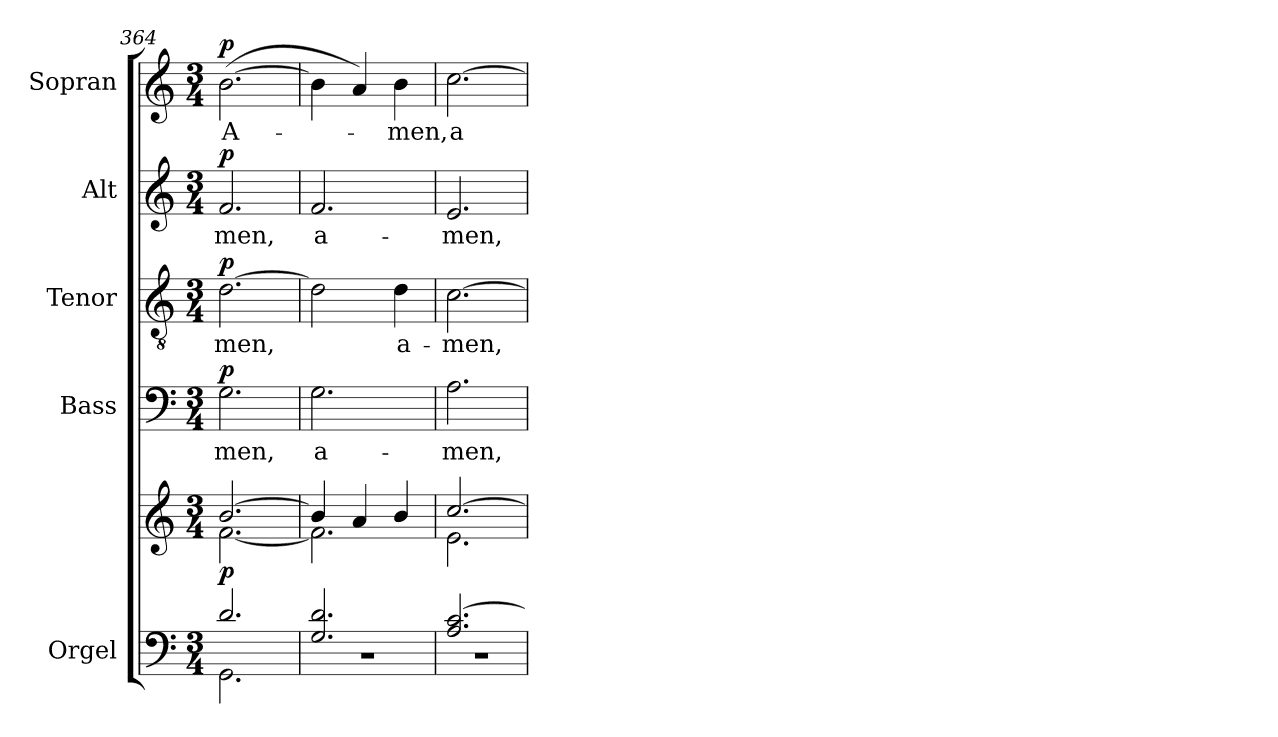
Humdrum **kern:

**kern	**kern	**dynam	**kern	**text	**dynam	**kern	**text	**dynam	**kern	**text	**dynam	**kern	**text	**dynam
*part5	*part5	*part5	*part4	*part4	*part4	*part3	*part3	*part3	*part2	*part2	*part2	*part1	*part1	*part1
*staff6	*staff5	*staff5/6	*staff4	*staff4	*staff4	*staff3	*staff3	*staff3	*staff2	*staff2	*staff2	*staff1	*staff1	*staff1
*I"Orgel	*	*	*I"Bass	*	*	*I"Tenor	*	*	*I"Alt	*	*	*I"Sopran	*	*
*I'Org.	*	*	*I'B.	*	*	*I'T.	*	*	*I'A.	*	*	*I'S.	*	*
*clefF4	*clefG2	*	*clefF4	*	*	*clefGv2	*	*	*clefG2	*	*	*clefG2	*	*
*k[]	*k[]	*	*k[]	*	*	*k[]	*	*	*k[]	*	*	*k[]	*	*
*C:	*C:	*	*C:	*	*	*C:	*	*	*C:	*	*	*C:	*	*
*M3/4	*M3/4	*	*M3/4	*	*	*M3/4	*	*	*M3/4	*	*	*M3/4	*	*
=364	=364	=364	=364	=364	=364	=364	=364	=364	=364	=364	=364	=364	=364	=364
*^	*^	*	*	*	*	*	*	*	*	*	*	*	*	*
!	!	!	!	!LO:DY:b	!	!LO:LY:b	!LO:DY:a	!	!LO:LY:b	!LO:DY:a	!	!LO:LY:b	!LO:DY:a	!	!LO:LY:b	!LO:DY:a
2.d/	2.GG\	[>2.b/	[<2.f\	p	2.G\	-men,	p	[2.d\	-men,	p	2.f/	-men,	p	(>[2.b\	A-	p
=365	=365	=365	=365	=365	=365	=365	=365	=365	=365	=365	=365	=365	=365	=365	=365	=365
!	!LO:N:vis=1	!	!	!	!	!LO:LY:b	!	!	!	!	!	!LO:LY:b	!	!	!	!
2.G/ 2.d/	2.r	4b/]	2.f\]	.	2.G\	a-	.	2d\]	.	.	2.f/	a-	.	4b\]	.	.
.	.	4a/	.	.	.	.	.	.	.	.	.	.	.	4a/)	.	.
!	!	!	!	!	!	!	!	!	!LO:LY:b	!	!	!	!	!	!LO:LY:b	!
.	.	4b/	.	.	.	.	.	4d\	a-	.	.	.	.	4b\	-men,	.
=366	=366	=366	=366	=366	=366	=366	=366	=366	=366	=366	=366	=366	=366	=366	=366	=366
!	!LO:N:vis=1	!	!	!	!	!LO:LY:b	!	!	!LO:LY:b	!	!	!LO:LY:b	!	!	!LO:LY:b	!
2.A/ [>2.c/	2.r	[>2.cc/	2.e\	.	2.A\	-men,	.	[2.c\	-men,	.	2.e/	-men,	.	[2.cc\	a-	.
*v	*v	*	*	*	*	*	*	*	*	*	*	*	*	*	*	*
*	*v	*v	*	*	*	*	*	*	*	*	*	*	*	*	*
=	=	=	=	=	=	=	=	=	=	=	=	=	=	=
*-	*-	*-	*-	*-	*-	*-	*-	*-	*-	*-	*-	*-	*-	*-
